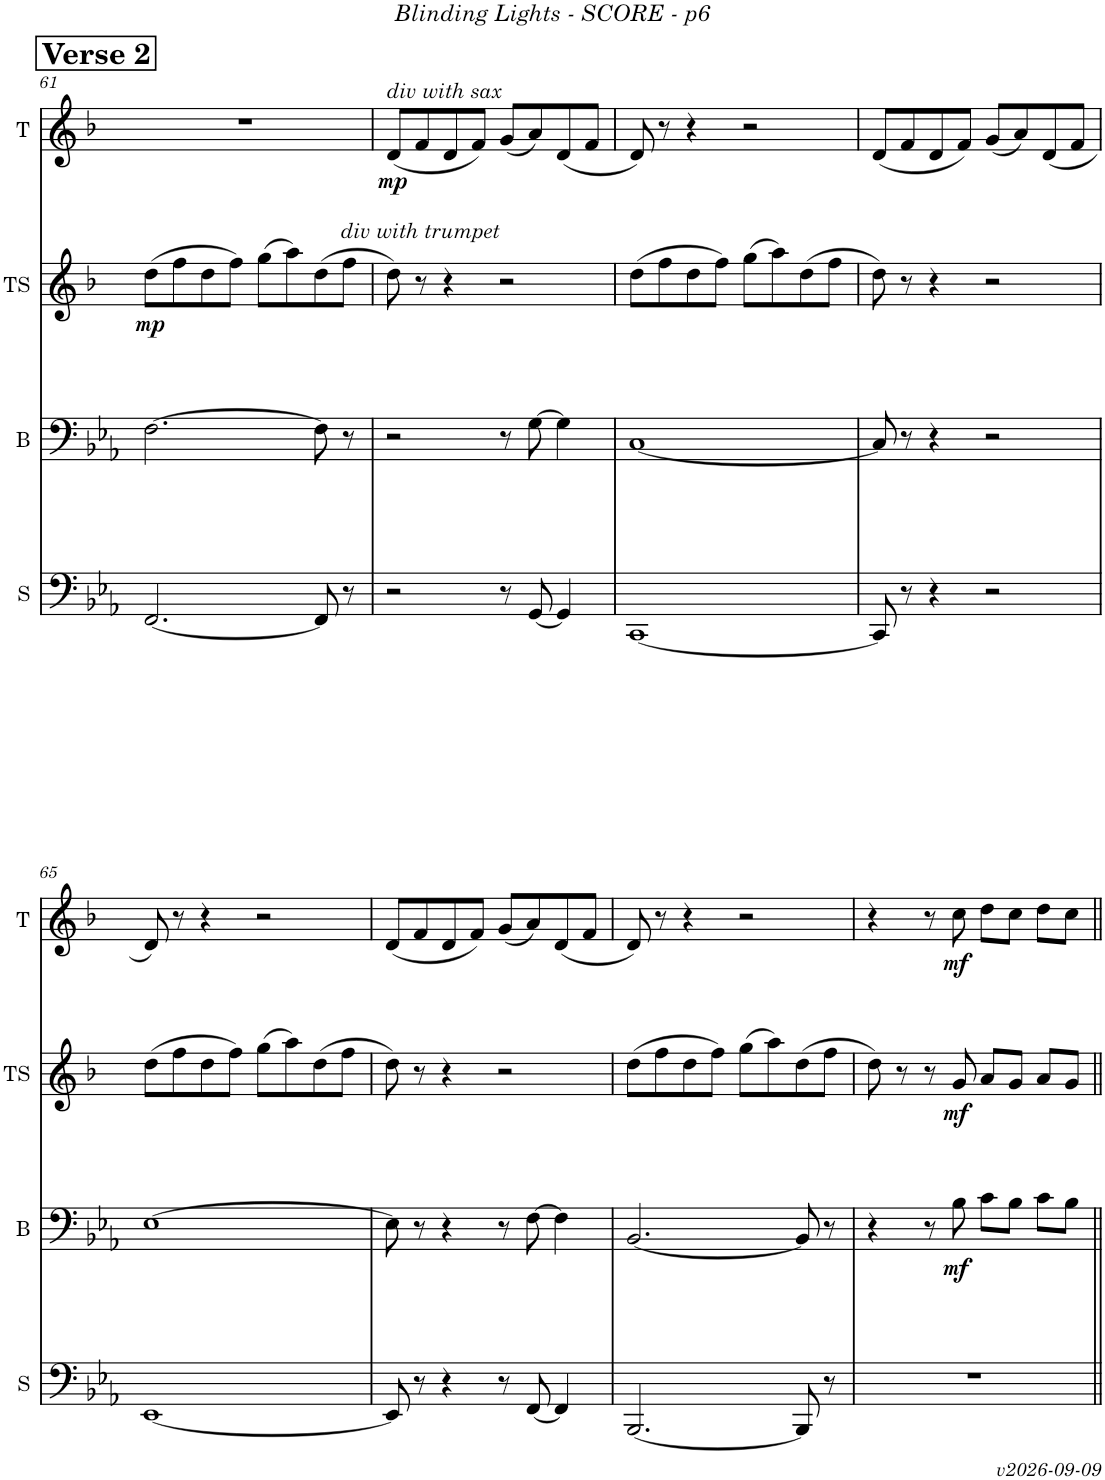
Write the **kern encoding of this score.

**kern	**kern	**dynam	**kern	**dynam	**kern	**dynam
*part4	*part3	*part3	*part2	*part2	*part1	*part1
*staff4	*staff3	*staff3	*staff2	*staff2	*staff1	*staff1
*I"Sousa	*I"Trombone	*	*I"Tenor Sax	*	*I"Trumpet	*
*I'S	*	*	*I'TS	*	*I'T	*
!!LO:PB:g=z
*clefF4	*clefF4	*	*clefG2	*	*clefG2	*
*	*	*	*Trd8c14	*	*Trd1c2	*
*k[b-e-a-]	*k[b-e-a-]	*	*k[b-]	*	*k[b-]	*
*M4/4	*M4/4	*	*M4/4	*	*M4/4	*
!!LO:REH:place=s1:a:B:fs=14:t=Verse 2
=61	=61	=61	=61	=61	=61	=61
!	!	!	!LO:TX:a:i:t=div with trumpet	!	!	!
!	!	!	!	!LO:DY:b	!	!
[2.FF/	[2.F\	.	(8dd\L	mp	1r	.
.	.	.	8ff\	.	.	.
.	.	.	8dd\	.	.	.
.	.	.	8ff\J)	.	.	.
.	.	.	(8gg\L	.	.	.
.	.	.	8aa\)	.	.	.
8FF/]	8F\]	.	(8dd\	.	.	.
8r	8r	.	8ff\J	.	.	.
=62	=62	=62	=62	=62	=62	=62
!	!	!	!	!	!LO:TX:a:i:t=div with sax	!
!	!	!	!	!	!	!LO:DY:b
2r	2r	.	8dd\)	.	(8d/L	mp
.	.	.	8r	.	8f/	.
.	.	.	4r	.	8d/	.
.	.	.	.	.	8f/J)	.
8r	8r	.	2r	.	(8g/L	.
[8GG/	[8G\	.	.	.	8a/)	.
4GG/]	4G\]	.	.	.	(8d/	.
.	.	.	.	.	8f/J	.
=63	=63	=63	=63	=63	=63	=63
[1CC	[1C	.	(8dd\L	.	8d/)	.
.	.	.	8ff\	.	8r	.
.	.	.	8dd\	.	4r	.
.	.	.	8ff\J)	.	.	.
.	.	.	(8gg\L	.	2r	.
.	.	.	8aa\)	.	.	.
.	.	.	(8dd\	.	.	.
.	.	.	8ff\J	.	.	.
=64	=64	=64	=64	=64	=64	=64
8CC/]	8C/]	.	8dd\)	.	(8d/L	.
8r	8r	.	8r	.	8f/	.
4r	4r	.	4r	.	8d/	.
.	.	.	.	.	8f/J)	.
2r	2r	.	2r	.	(8g/L	.
.	.	.	.	.	8a/)	.
.	.	.	.	.	(8d/	.
.	.	.	.	.	8f/J	.
!!LO:LB:g=z
=65	=65	=65	=65	=65	=65	=65
[1EE-	[1E-	.	(8dd\L	.	8d/)	.
.	.	.	8ff\	.	8r	.
.	.	.	8dd\	.	4r	.
.	.	.	8ff\J)	.	.	.
.	.	.	(8gg\L	.	2r	.
.	.	.	8aa\)	.	.	.
.	.	.	(8dd\	.	.	.
.	.	.	8ff\J	.	.	.
=66	=66	=66	=66	=66	=66	=66
8EE-/]	8E-\]	.	8dd\)	.	(8d/L	.
8r	8r	.	8r	.	8f/	.
4r	4r	.	4r	.	8d/	.
.	.	.	.	.	8f/J)	.
8r	8r	.	2r	.	(8g/L	.
[8FF/	[8F\	.	.	.	8a/)	.
4FF/]	4F\]	.	.	.	(8d/	.
.	.	.	.	.	8f/J	.
=67	=67	=67	=67	=67	=67	=67
[2.BBB-/	[2.BB-/	.	(8dd\L	.	8d/)	.
.	.	.	8ff\	.	8r	.
.	.	.	8dd\	.	4r	.
.	.	.	8ff\J)	.	.	.
.	.	.	(8gg\L	.	2r	.
.	.	.	8aa\)	.	.	.
8BBB-/]	8BB-/]	.	(8dd\	.	.	.
8r	8r	.	8ff\J	.	.	.
=68	=68	=68	=68	=68	=68	=68
1r	4r	.	8dd\)	.	4r	.
.	.	.	8r	.	.	.
.	8r	.	8r	.	8r	.
!	!	!LO:DY:b	!	!LO:DY:b	!	!LO:DY:b
.	8B-\	mf	8g/	mf	8cc\	mf
.	8c\L	.	8a/L	.	8dd\L	.
.	8B-\J	.	8g/J	.	8cc\J	.
.	8c\L	.	8a/L	.	8dd\L	.
.	8B-\J	.	8g/J	.	8cc\J	.
=||	=||	=||	=||	=||	=||	=||
*-	*-	*-	*-	*-	*-	*-
